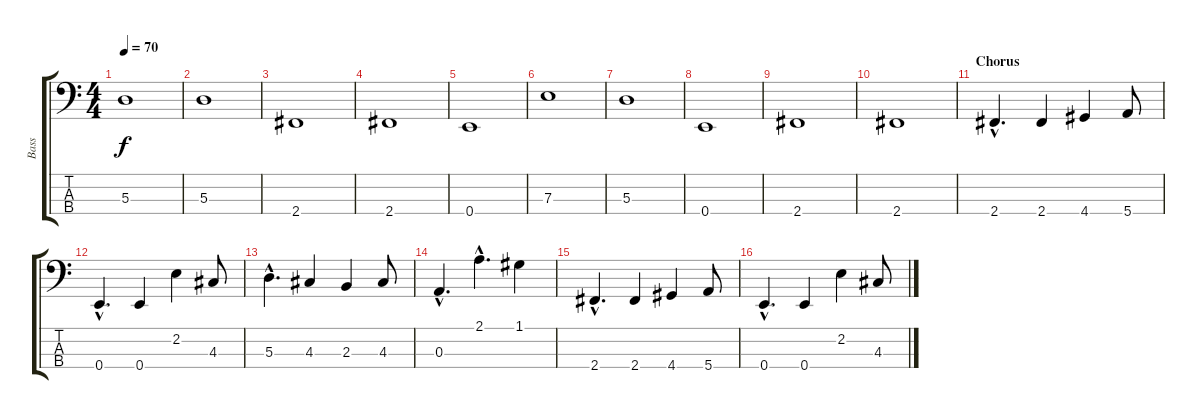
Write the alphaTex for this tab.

\track ("Bass" "Bass") {instrument electricbassfinger}
\staff {score tabs}
\tuning (G2 D2 A1 E1) {hide}
\ts (4 4)
\tempo 70
\clef f4
\ks c
5.3.1{dy f} |
5.3.1 |
2.4.1 |
2.4.1 |
0.4.1 |
7.3.1 |
5.3.1 |
0.4.1 |
2.4.1 |
2.4.1 |
\section ("" "Chorus")
2.4{hac}.4{d} 2.4.4 4.4.4 5.4.8 |
0.4{hac}.4{d} 0.4.4 2.2.4 4.3.8 |
5.3{hac}.4{d} 4.3.4 2.3.4 4.3.8 |
0.3{hac}.4{d} 2.1{hac}.4{d} 1.1.4 |
2.4{hac}.4{d} 2.4.4 4.4.4 5.4.8 |
0.4{hac}.4{d} 0.4.4 2.2.4 4.3.8
